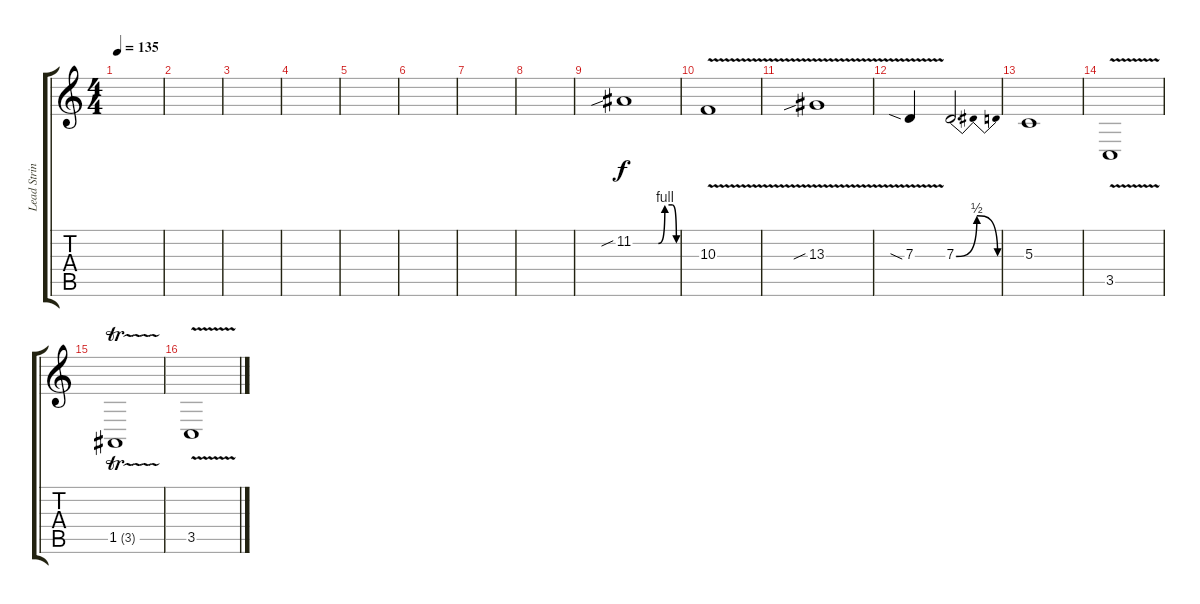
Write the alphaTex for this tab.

\track ("Lead Strings" "Lead Strin") {instrument stringensemble1}
\staff {score tabs}
\tuning (E4 B3 G3 D3 A2 E2) {hide}
\ts (4 4)
\tempo 135
\clef g2
\ks c
|
|
|
|
|
|
|
|
11.2{be (custom 0 0 35 0 44 4 54 4 60 0) sib}.1 |
10.3{v}.1 |
13.3{v sib}.1 |
7.3{v sia}.4 7.3{be (bendrelease 0 0 15 2 46 2 60 0)}.2{d} |
5.3.1 |
3.5{v}.1 |
1.5{tr (3 16)}.1 |
3.5{v}.1
